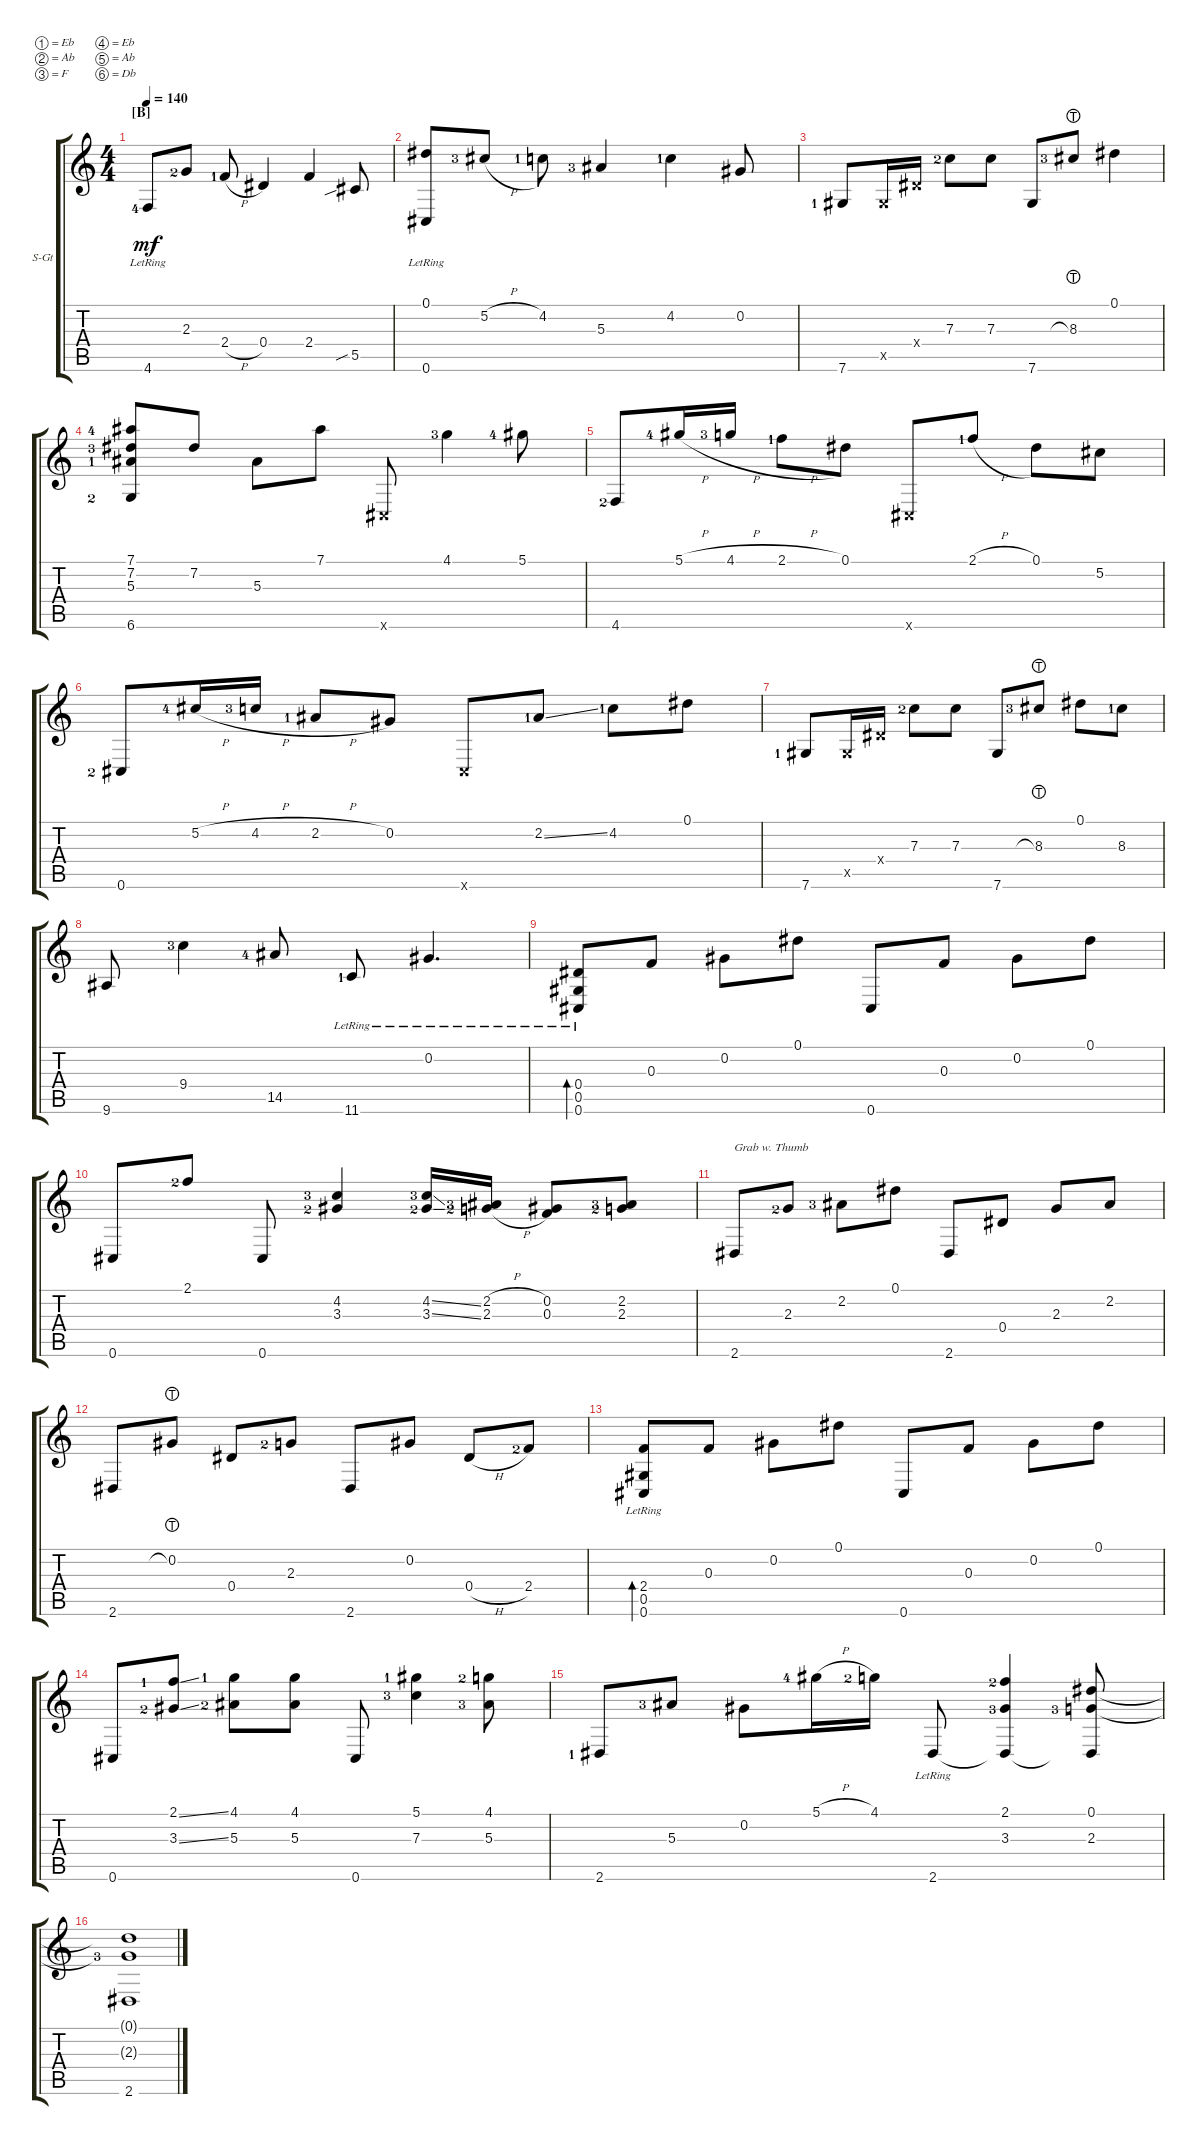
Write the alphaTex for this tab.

\defaultSystemsLayout 4
\bracketExtendMode groupsimilarinstruments
\firstSystemTrackNameOrientation horizontal
\otherSystemsTrackNameOrientation horizontal
\track ("Steel Guitar" "S-Gt") {instrument acousticguitarsteel}
\staff {score tabs}
\tuning (Eb4 Ab3 F3 Eb3 Ab2 Db2)
\ts (4 4)
\section ("B" "")
\tempo 140
\clef g2
\scale
0.258206
\ks c
4.6{lr lf 5}.8{dy mf} 2.3{lf 3}.8 2.4{h lf 2}.8 0.4.4 2.4.4 5.5{sib}.8 |
\scale
0.252573 (0.6{lr} 0.1).8 5.2{h lf 4}.8 4.2{lf 2}.8 5.3{lf 4}.4 4.2{lf 2}.4 0.2.8 |
\scale
0.254329 7.6{lf 2}.8 0.5{x}.16 0.4{x}.16 7.3{lf 3}.8 7.3.8 7.6.8 8.3{lht lf 4}.8 0.1.4 |
\scale
0.234833 (7.1{lf 5} 7.2{lf 4} 5.3{lf 2} 6.6{lf 3}).8 7.2.8 5.3.8 7.1.8 0.6{x}.8 4.1{lf 4}.4 5.1{lf 5}.8 |
\scale
0.27162 4.6{lf 3}.8 5.1{h lf 5}.16 4.1{h lf 4}.16 2.1{h lf 2}.8 0.1.8 0.6{x}.8 2.1{h lf 2}.8 0.1.8 5.2.8 |
\scale
0.261095 0.6{lf 3}.8 5.2{h lf 5}.16 4.2{h lf 4}.16 2.2{h lf 2}.8 0.2.8 0.6{x}.8 2.2{ss lf 2}.8 4.2{lf 2}.8 0.1.8 |
\scale
0.24571 7.6{lf 2}.8 0.5{x}.16 0.4{x}.16 7.3{lf 3}.8 7.3.8 7.6.8 8.3{lht lf 4}.8 0.1.8 8.3{lf 2}.8 |
\scale
0.221277 9.6.8 9.4{lf 4}.4 14.5{lf 5}.8 11.6{lr lf 2}.8 0.2{lr}.4{d} |
\scale
0.278263 (0.6{lr} 0.5 0.4).8{bd 218} 0.3.8 0.2.8 0.1.8 0.6.8 0.3.8 0.2.8 0.1.8 |
\scale
0.257314 0.6.8 2.1{lf 3}.8 0.6.8 (4.2{lf 4} 3.3{lf 3}).4 (4.2{ss lf 4} 3.3{ss lf 3}).16 (2.2{h lf 4} 2.3{h lf 3}).16 (0.3 0.2).8 (2.2{lf 4} 2.3{lf 3}).8 |
\scale
0.24141 2.6.8{txt "Grab w. Thumb"} 2.3{lf 3}.8 2.2{lf 4}.8 0.1.8 2.6.8 0.4.8 2.3.8 2.2.8 |
\scale
0.22309 2.6.8 0.2{lht}.8 0.4.8 2.3{lf 3}.8 2.6.8 0.2.8 0.4{h}.8 2.4{lf 3}.8 |
\scale
0.286981 (0.6{lr} 0.5 2.4).8{bd 218} 0.3.8 0.2.8 0.1.8 0.6.8 0.3.8 0.2.8 0.1.8 |
\scale
0.247836 0.6.8 (2.1{ss lf 2} 3.3{ss lf 3}).8 (5.3{lf 3} 4.1{lf 2}).8 (5.3 4.1).8 0.6.8 (7.3{lf 4} 5.1{lf 2}).4 (4.1{lf 3} 5.3{lf 4}).8 |
\scale
0.258779 2.6{lf 2}.8 5.3{lf 4}.8 0.2.8 5.1{h lf 5}.16 4.1{lf 3}.16 2.6{lr}.8 (2.1{lf 3} 3.3{lf 4} 2.6{t}).4 (2.3{lf 4} 0.1 2.6{t}).8 |
\scale
0.20247 (0.1{t} 2.3{t lf 4} 2.6).1
